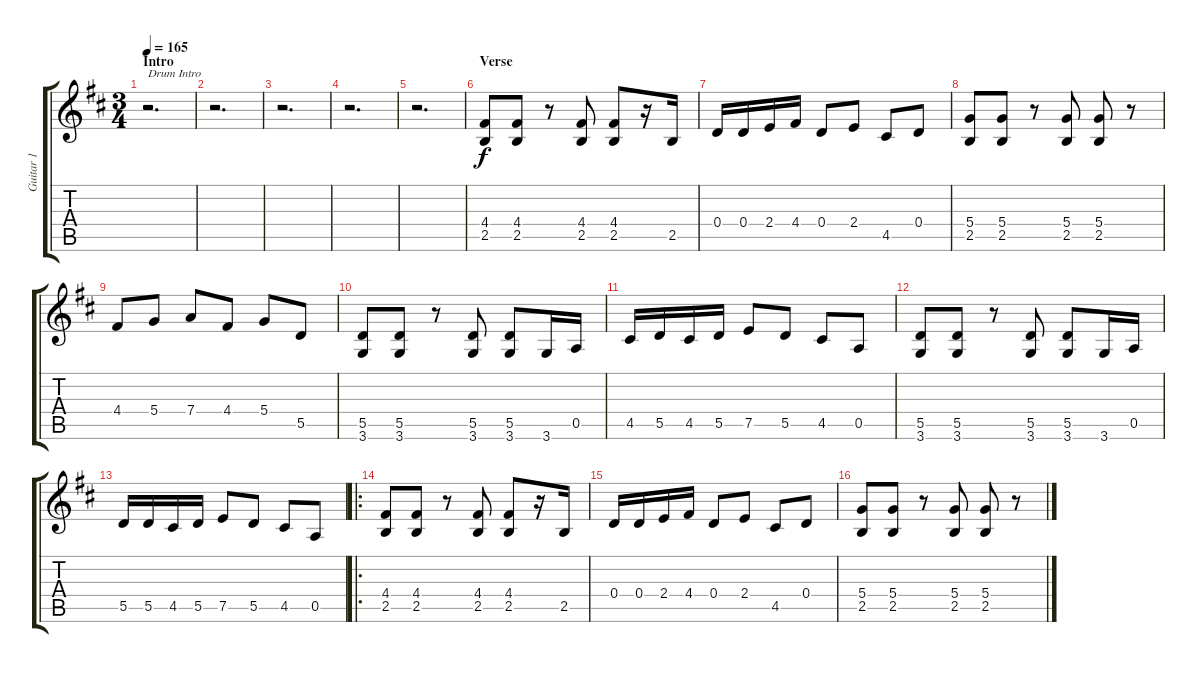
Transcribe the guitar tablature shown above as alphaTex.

\track ("Guitar 1" "Guitar 1") {instrument distortionguitar}
\staff {score tabs}
\tuning (E4 B3 G3 D3 A2 E2) {hide}
\ts (3 4)
\section ("" "Intro")
\tempo 165
\clef g2
\ks d
r.2{d txt "Drum Intro" dy f instrument distortionguitar} |
r.2{d} |
r.2{d} |
r.2{d} |
r.2{d} |
\section ("" "Verse")
(4.4 2.5).8{instrument electricguitarmuted} (4.4 2.5).8 r.8 (4.4 2.5).8 (4.4 2.5).8 r.16 2.5.16 |
0.4.16 0.4.16 2.4.16 4.4.16 0.4.8 2.4.8 4.5.8 0.4.8 |
(5.4 2.5).8 (5.4 2.5).8 r.8 (5.4 2.5).8 (5.4 2.5).8 r.8 |
4.4.8 5.4.8 7.4.8 4.4.8 5.4.8 5.5.8 |
(5.5 3.6).8 (5.5 3.6).8 r.8 (5.5 3.6).8 (5.5 3.6).8 3.6.16 0.5.16 |
4.5.16 5.5.16 4.5.16 5.5.16 7.5.8 5.5.8 4.5.8 0.5.8 |
(5.5 3.6).8 (5.5 3.6).8 r.8 (5.5 3.6).8 (5.5 3.6).8 3.6.16 0.5.16 |
5.5.16 5.5.16 4.5.16 5.5.16 7.5.8 5.5.8 4.5.8 0.5.8 |
\ro
(4.4 2.5).8{instrument electricguitarmuted} (4.4 2.5).8 r.8 (4.4 2.5).8 (4.4 2.5).8 r.16 2.5.16 |
0.4.16 0.4.16 2.4.16 4.4.16 0.4.8 2.4.8 4.5.8 0.4.8 |
(5.4 2.5).8 (5.4 2.5).8 r.8 (5.4 2.5).8 (5.4 2.5).8 r.8
